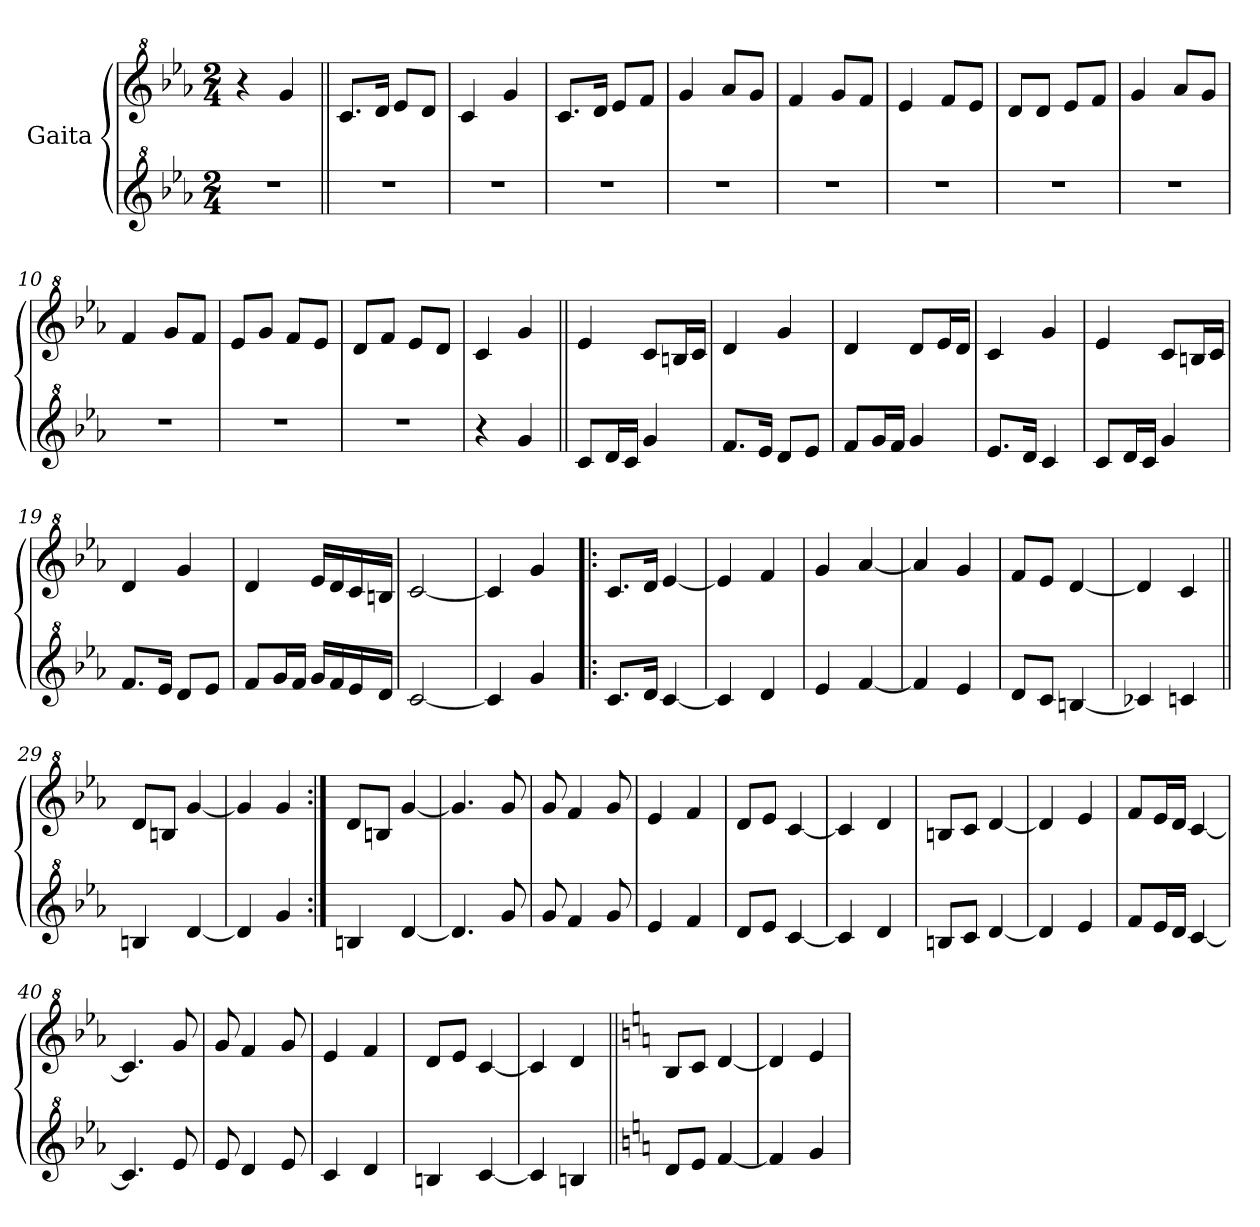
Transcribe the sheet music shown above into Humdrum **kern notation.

**kern	**kern
*part2	*part1
*staff2	*staff1
*I"Gaita	*I"Gaita
*clefG^2	*clefG^2
*k[b-e-a-]	*k[b-e-a-]
*M2/4	*M2/4
*MM130	*MM130
=1	=1
2r	4r
.	4gg/
=2||	=2||
2r	8.cc/L
.	16dd/Jk
.	8ee-/L
.	8dd/J
=3	=3
2r	4cc/
.	4gg/
=4	=4
2r	8.cc/L
.	16dd/Jk
.	8ee-/L
.	8ff/J
=5	=5
2r	4gg/
.	8aa-/L
.	8gg/J
=6	=6
2r	4ff/
.	8gg/L
.	8ff/J
=7	=7
2r	4ee-/
.	8ff/L
.	8ee-/J
=8	=8
2r	8dd/L
.	8dd/J
.	8ee-/L
.	8ff/J
=9	=9
2r	4gg/
.	8aa-/L
.	8gg/J
=10	=10
2r	4ff/
.	8gg/L
.	8ff/J
=11	=11
2r	8ee-/L
.	8gg/J
.	8ff/L
.	8ee-/J
!!LO:LB:g=z
=12	=12
2r	8dd/L
.	8ff/J
.	8ee-/L
.	8dd/J
=13	=13
4r	4cc/
4gg/	4gg/
=14||	=14||
8cc/L	4ee-/
16dd/L	.
16cc/JJ	.
4gg/	8cc/L
.	16bn/L
.	16cc/JJ
=15	=15
8.ff/L	4dd/
16ee-/Jk	.
8dd/L	4gg/
8ee-/J	.
=16	=16
8ff/L	4dd/
16gg/L	.
16ff/JJ	.
4gg/	8dd/L
.	16ee-/L
.	16dd/JJ
=17	=17
8.ee-/L	4cc/
16dd/Jk	.
4cc/	4gg/
=18	=18
8cc/L	4ee-/
16dd/L	.
16cc/JJ	.
4gg/	8cc/L
.	16bn/L
.	16cc/JJ
=19	=19
8.ff/L	4dd/
16ee-/Jk	.
8dd/L	4gg/
8ee-/J	.
!!LO:LB:g=z
=20	=20
8ff/L	4dd/
16gg/L	.
16ff/JJ	.
16gg/LL	16ee-/LL
16ff/	16dd/
16ee-/	16cc/
16dd/JJ	16bn/JJ
=21	=21
[2cc/	[2cc/
=22	=22
4cc/]	4cc/]
4gg/	4gg/
=23!|:	=23!|:
8.cc/L	8.cc/L
16dd/Jk	16dd/Jk
[4cc/	[4ee-/
=24	=24
4cc/]	4ee-/]
4dd/	4ff/
=25	=25
4ee-/	4gg/
[4ff/	[4aa-/
=26	=26
4ff/]	4aa-/]
4ee-/	4gg/
=27	=27
8dd/L	8ff/L
8cc/J	8ee-/J
[4bn/	[4dd/
=28	=28
4cc-X/]	4dd/]
4ccn/	4cc/
=29||	=29||
4bn/	8dd/L
.	8bn/J
[4dd/	[4gg/
=30	=30
4dd/]	4gg/]
4gg/	4gg/
!!LO:LB:g=z
=31:|!	=31:|!
4bn/	8dd/L
.	8bn/J
[4dd/	[4gg/
=32	=32
4.dd/]	4.gg/]
8gg/	8gg/
=33	=33
8gg/	8gg/
4ff/	4ff/
8gg/	8gg/
=34	=34
4ee-/	4ee-/
4ff/	4ff/
=35	=35
8dd/L	8dd/L
8ee-/J	8ee-/J
[4cc/	[4cc/
=36	=36
4cc/]	4cc/]
4dd/	4dd/
=37	=37
8bn/L	8bn/L
8cc/J	8cc/J
[4dd/	[4dd/
=38	=38
4dd/]	4dd/]
4ee-/	4ee-/
=39	=39
8ff/L	8ff/L
16ee-/L	16ee-/L
16dd/JJ	16dd/JJ
[4cc/	[4cc/
=40	=40
4.cc/]	4.cc/]
8ee-/	8gg/
=41	=41
8ee-/	8gg/
4dd/	4ff/
8ee-/	8gg/
!!LO:LB:g=z
=42	=42
4cc/	4ee-/
4dd/	4ff/
=43	=43
4bn/	8dd/L
.	8ee-/J
[4cc/	[4cc/
=44	=44
4cc/]	4cc/]
4bn/	4dd/
=45||	=45||
*k[]	*k[]
8dd/L	8b/L
8ee/J	8cc/J
[4ff/	[4dd/
=46	=46
4ff/]	4dd/]
4gg/	4ee/
=	=
*-	*-
